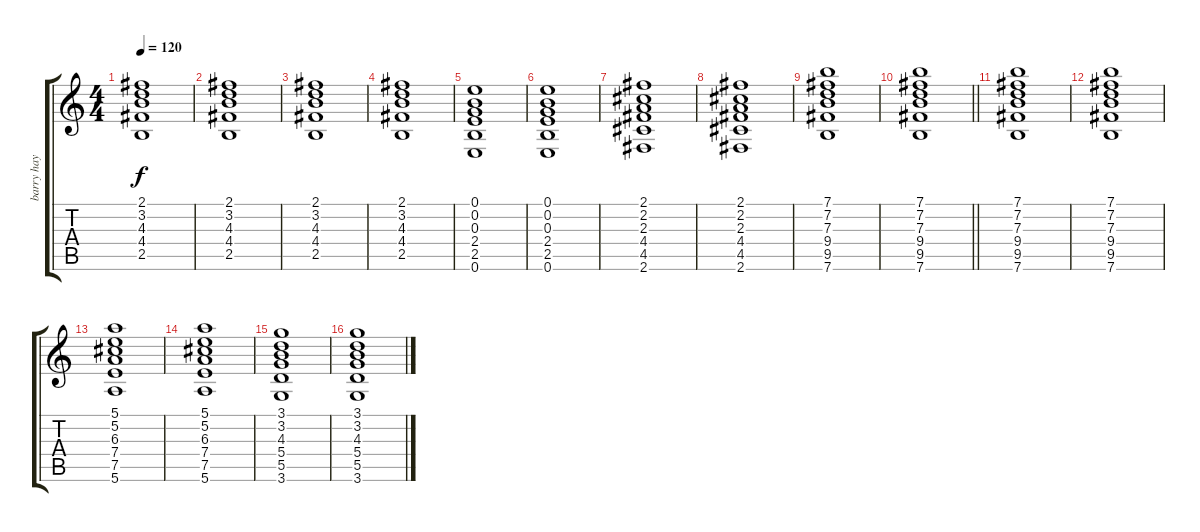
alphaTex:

\track ("barry hay" "barry hay") {instrument acousticguitarsteel}
\staff {score tabs}
\tuning (E4 B3 G3 D3 A2 E2) {hide}
\ts (4 4)
\tempo 120
\clef g2
\ks c
(2.1 3.2 4.3 4.4 2.5).1{dy f} |
(2.1 3.2 4.3 4.4 2.5).1 |
(2.1 3.2 4.3 4.4 2.5).1 |
(2.1 3.2 4.3 4.4 2.5).1 |
(0.1 0.2 0.3 2.4 2.5 0.6).1 |
(0.1 0.2 0.3 2.4 2.5 0.6).1 |
(2.1 2.2 2.3 4.4 4.5 2.6).1 |
(2.1 2.2 2.3 4.4 4.5 2.6).1 |
(7.1 7.2 7.3 9.4 9.5 7.6).1 |
\barLineRight lightlight
(7.1 7.2 7.3 9.4 9.5 7.6).1 |
(7.1 7.2 7.3 9.4 9.5 7.6).1 |
(7.1 7.2 7.3 9.4 9.5 7.6).1 |
(5.1 5.2 6.3 7.4 7.5 5.6).1 |
(5.1 5.2 6.3 7.4 7.5 5.6).1 |
(3.1 3.2 4.3 5.4 5.5 3.6).1 |
(3.1 3.2 4.3 5.4 5.5 3.6).1
